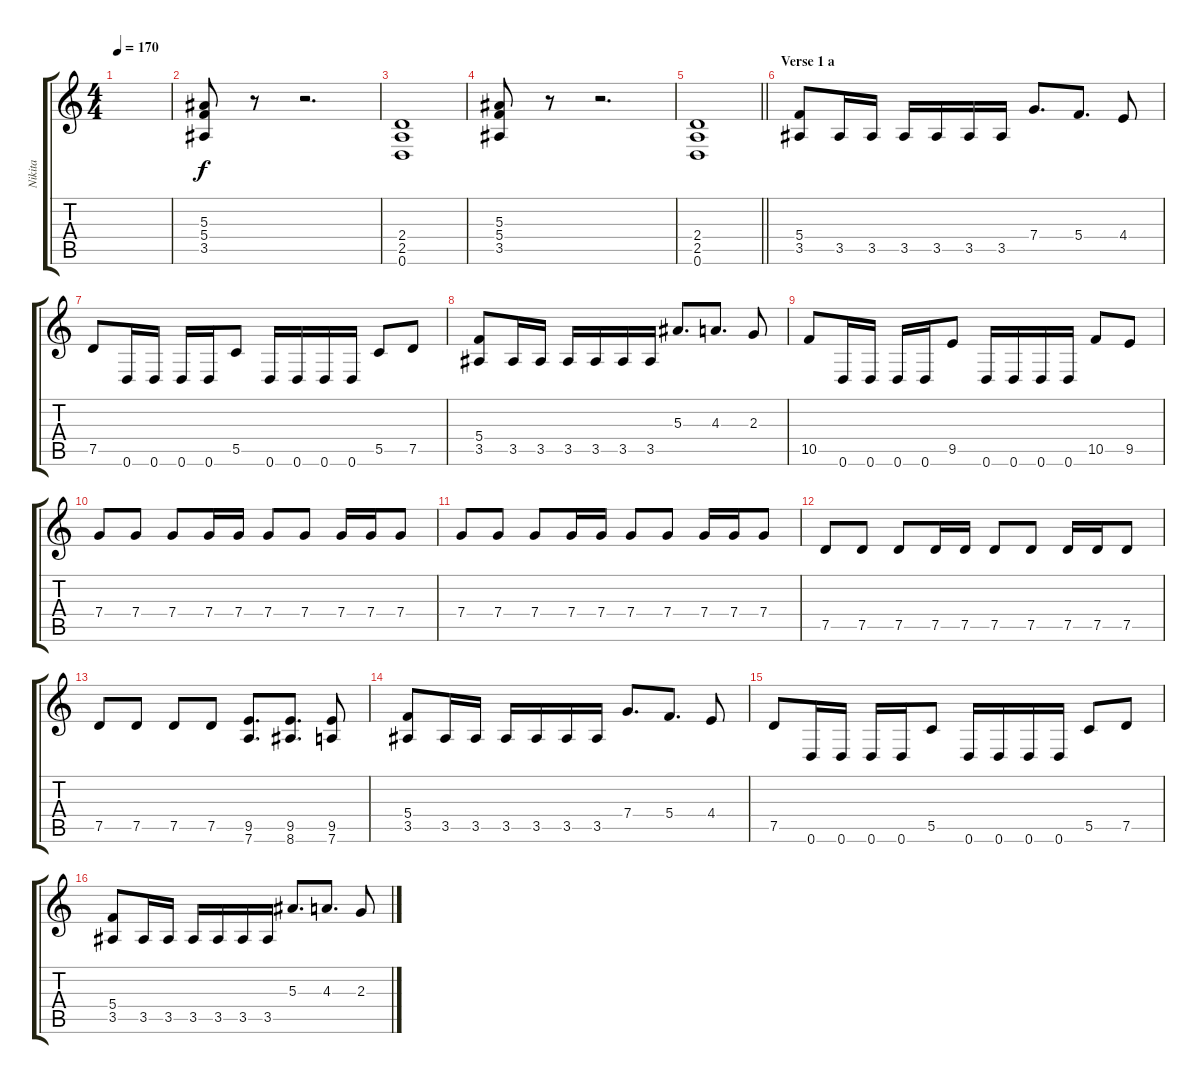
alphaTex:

\track ("Nikita" "Nikita") {instrument overdrivenguitar}
\staff {score tabs}
\tuning (D4 A3 F3 C3 G2 D2) {hide}
\ts (4 4)
\tempo 170
\clef g2
\ks c
|
(5.3 5.4 3.5).8 r.8 r.2{d} |
(2.4 2.5 0.6).1 |
(5.3 5.4 3.5).8 r.8 r.2{d} |
\barLineRight lightlight
(2.4 2.5 0.6).1 |
\section ("" "Verse 1 a")
(5.4 3.5).8 3.5.16 3.5.16 3.5.16 3.5.16 3.5.16 3.5.16 7.4.8{d} 5.4.8{d} 4.4.8 |
7.5.8 0.6.16 0.6.16 0.6.16 0.6.16 5.5.8 0.6.16 0.6.16 0.6.16 0.6.16 5.5.8 7.5.8 |
(5.4 3.5).8 3.5.16 3.5.16 3.5.16 3.5.16 3.5.16 3.5.16 5.3.8{d} 4.3.8{d} 2.3.8 |
10.5.8 0.6.16 0.6.16 0.6.16 0.6.16 9.5.8 0.6.16 0.6.16 0.6.16 0.6.16 10.5.8 9.5.8 |
7.4.8 7.4.8 7.4.8 7.4.16 7.4.16 7.4.8 7.4.8 7.4.16 7.4.16 7.4.8 |
7.4.8 7.4.8 7.4.8 7.4.16 7.4.16 7.4.8 7.4.8 7.4.16 7.4.16 7.4.8 |
7.5.8 7.5.8 7.5.8 7.5.16 7.5.16 7.5.8 7.5.8 7.5.16 7.5.16 7.5.8 |
7.5.8 7.5.8 7.5.8 7.5.8 (9.5 7.6).8{d} (9.5 8.6).8{d} (9.5 7.6).8 |
(5.4 3.5).8 3.5.16 3.5.16 3.5.16 3.5.16 3.5.16 3.5.16 7.4.8{d} 5.4.8{d} 4.4.8 |
7.5.8 0.6.16 0.6.16 0.6.16 0.6.16 5.5.8 0.6.16 0.6.16 0.6.16 0.6.16 5.5.8 7.5.8 |
(5.4 3.5).8 3.5.16 3.5.16 3.5.16 3.5.16 3.5.16 3.5.16 5.3.8{d} 4.3.8{d} 2.3.8
